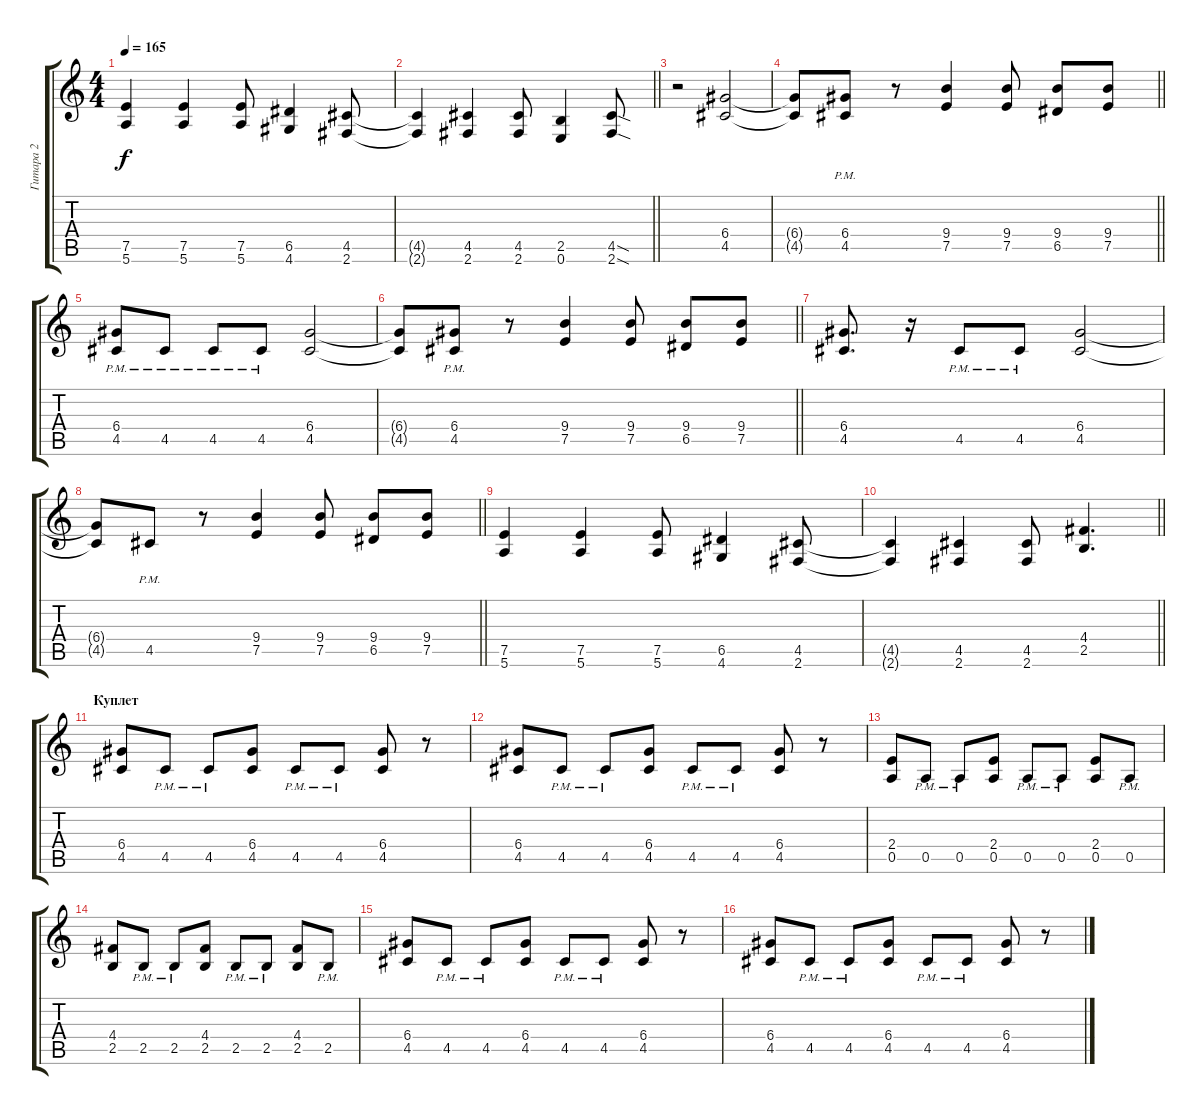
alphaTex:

\track ("Гитара 2" "Гитара 2") {instrument distortionguitar}
\staff {score tabs}
\tuning (E4 B3 G3 D3 A2 E2) {hide}
\ts (4 4)
\tempo 165
\clef g2
\ks c
(7.5 5.6).4{dy f} (7.5 5.6).4 (7.5 5.6).8 (6.5 4.6).4 (4.5 2.6).8 |
\barLineRight lightlight
(4.5{t} 2.6{t}).4 (4.5 2.6).4 (4.5 2.6).8 (2.5 0.6).4 (4.5{sod} 2.6{sod}).8 |
r.2 (6.4 4.5).2 |
\barLineRight lightlight
(6.4{t} 4.5{t}).8 (6.4{pm} 4.5{pm}).8 r.8 (9.4 7.5).4 (9.4 7.5).8 (9.4 6.5).8 (9.4 7.5).8 |
(6.4{pm} 4.5{pm}).8 4.5{pm}.8 4.5{pm}.8 4.5{pm}.8 (6.4 4.5).2 |
\barLineRight lightlight
(6.4{t} 4.5{t}).8 (6.4{pm} 4.5{pm}).8 r.8 (9.4 7.5).4 (9.4 7.5).8 (9.4 6.5).8 (9.4 7.5).8 |
(6.4 4.5).8{d} r.16 4.5{pm}.8 4.5{pm}.8 (6.4 4.5).2 |
\barLineRight lightlight
(6.4{t} 4.5{t}).8 4.5{pm}.8 r.8 (9.4 7.5).4 (9.4 7.5).8 (9.4 6.5).8 (9.4 7.5).8 |
(7.5 5.6).4 (7.5 5.6).4 (7.5 5.6).8 (6.5 4.6).4 (4.5 2.6).8 |
\barLineRight lightlight
(4.5{t} 2.6{t}).4 (4.5 2.6).4 (4.5 2.6).8 (4.4 2.5).4{d} |
\section ("" "Куплет")
(6.4 4.5).8{volume 5 instrument electricguitarclean} 4.5{pm}.8 4.5{pm}.8 (6.4 4.5).8 4.5{pm}.8 4.5{pm}.8 (6.4 4.5).8 r.8 |
(6.4 4.5).8 4.5{pm}.8 4.5{pm}.8 (6.4 4.5).8 4.5{pm}.8 4.5{pm}.8 (6.4 4.5).8 r.8 |
(2.4 0.5).8 0.5{pm}.8 0.5{pm}.8 (2.4 0.5).8 0.5{pm}.8 0.5{pm}.8 (2.4 0.5).8 0.5{pm}.8 |
(4.4 2.5).8 2.5{pm}.8 2.5{pm}.8 (4.4 2.5).8 2.5{pm}.8 2.5{pm}.8 (4.4 2.5).8 2.5{pm}.8 |
(6.4 4.5).8 4.5{pm}.8 4.5{pm}.8 (6.4 4.5).8 4.5{pm}.8 4.5{pm}.8 (6.4 4.5).8 r.8 |
(6.4 4.5).8 4.5{pm}.8 4.5{pm}.8 (6.4 4.5).8 4.5{pm}.8 4.5{pm}.8 (6.4 4.5).8 r.8
